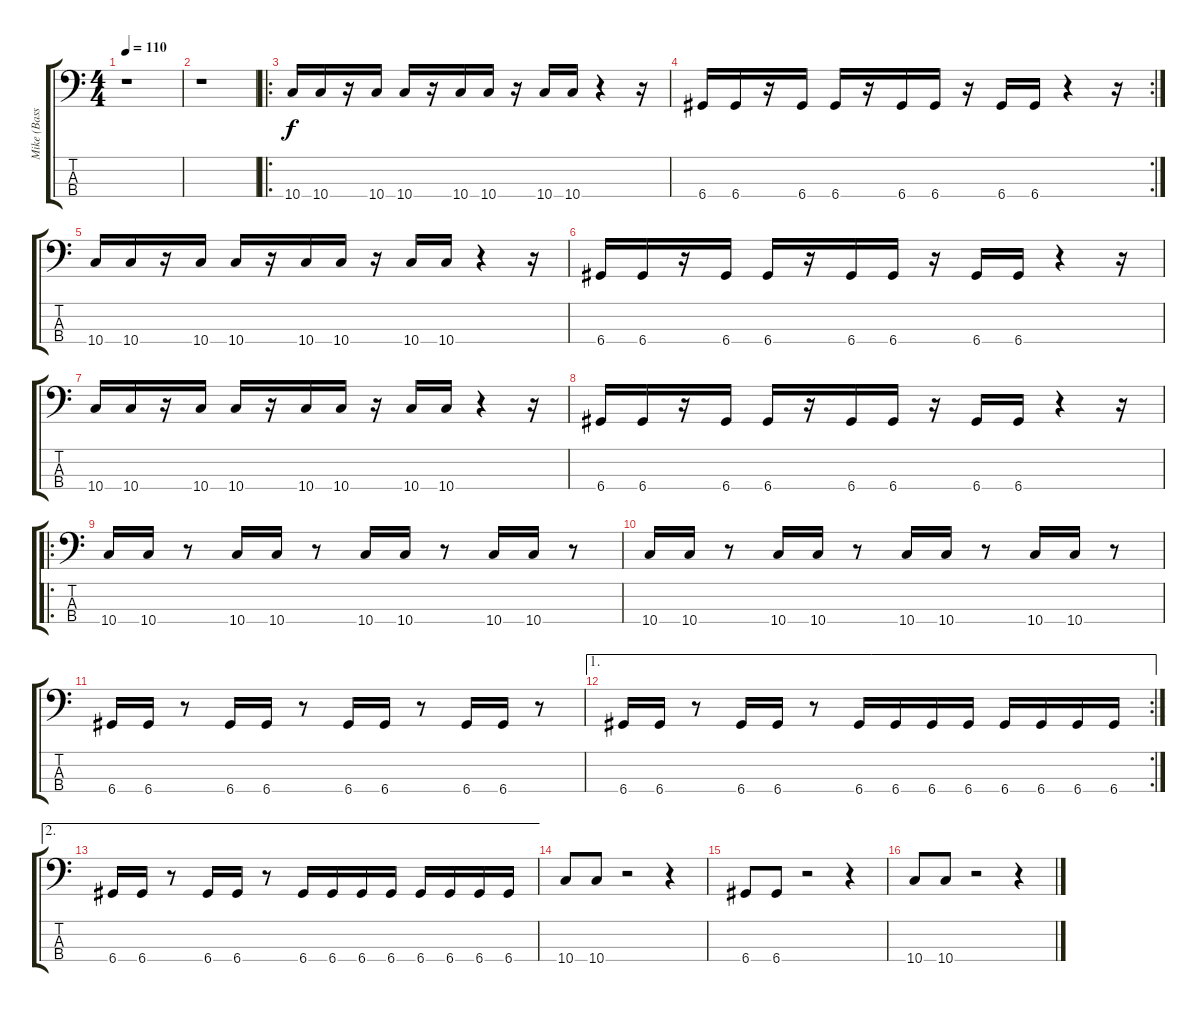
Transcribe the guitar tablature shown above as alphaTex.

\track ("Mike (Bass)" "Mike (Bass") {instrument electricbasspick}
\staff {score tabs}
\tuning (G2 D2 A1 D1) {hide}
\ts (4 4)
\tempo 110
\clef f4
\ks c
r.1{dy f instrument electricbasspick} |
r.1 |
\ro
10.4.16 10.4.16 r.16 10.4.16 10.4.16 r.16 10.4.16 10.4.16 r.16 10.4.16 10.4.16 r.4 r.16 |
\rc 2
6.4.16 6.4.16 r.16 6.4.16 6.4.16 r.16 6.4.16 6.4.16 r.16 6.4.16 6.4.16 r.4 r.16 |
10.4.16 10.4.16 r.16 10.4.16 10.4.16 r.16 10.4.16 10.4.16 r.16 10.4.16 10.4.16 r.4 r.16 |
6.4.16 6.4.16 r.16 6.4.16 6.4.16 r.16 6.4.16 6.4.16 r.16 6.4.16 6.4.16 r.4 r.16 |
10.4.16 10.4.16 r.16 10.4.16 10.4.16 r.16 10.4.16 10.4.16 r.16 10.4.16 10.4.16 r.4 r.16 |
6.4.16 6.4.16 r.16 6.4.16 6.4.16 r.16 6.4.16 6.4.16 r.16 6.4.16 6.4.16 r.4 r.16 |
\ro
10.4.16 10.4.16 r.8 10.4.16 10.4.16 r.8 10.4.16 10.4.16 r.8 10.4.16 10.4.16 r.8 |
10.4.16 10.4.16 r.8 10.4.16 10.4.16 r.8 10.4.16 10.4.16 r.8 10.4.16 10.4.16 r.8 |
6.4.16 6.4.16 r.8 6.4.16 6.4.16 r.8 6.4.16 6.4.16 r.8 6.4.16 6.4.16 r.8 |
\ae 1
\rc 2
6.4.16 6.4.16 r.8 6.4.16 6.4.16 r.8 6.4.16 6.4.16 6.4.16 6.4.16 6.4.16 6.4.16 6.4.16 6.4.16 |
\ae 2
6.4.16 6.4.16 r.8 6.4.16 6.4.16 r.8 6.4.16 6.4.16 6.4.16 6.4.16 6.4.16 6.4.16 6.4.16 6.4.16 |
10.4.8 10.4.8 r.2 r.4 |
6.4.8 6.4.8 r.2 r.4 |
10.4.8 10.4.8 r.2 r.4
